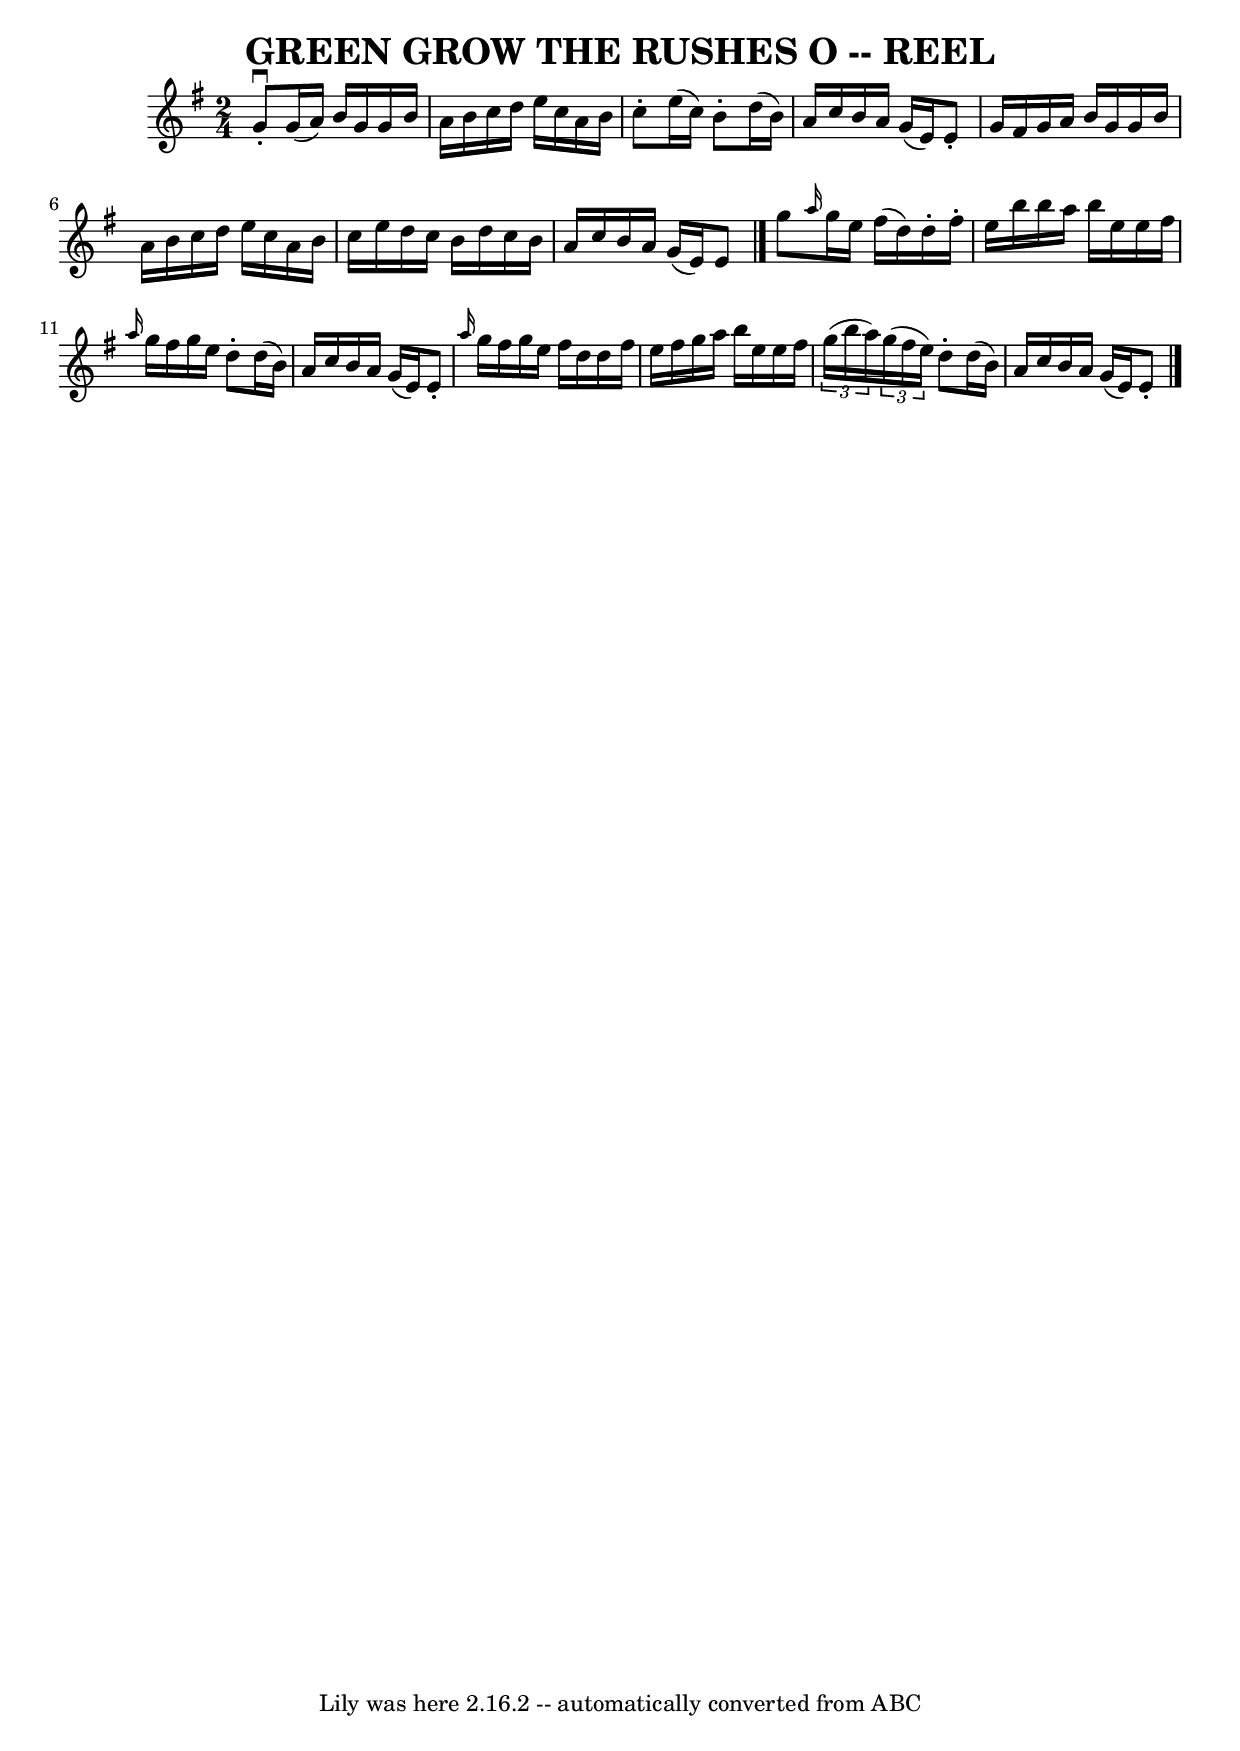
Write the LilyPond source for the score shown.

\version "2.7.40"
\include "Mammoth.ily"
\header {
	book = "Ryan's Mammoth Collection of Fiddle Tunes"
	crossRefNumber = "1"
	footnotes = ""
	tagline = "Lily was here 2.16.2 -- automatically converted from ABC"
	title = "GREEN GROW THE RUSHES O -- REEL"
}
voicedefault =  {
\set Score.defaultBarType = "empty"

\time 2/4 % %slurgraces 1
 \key g \major g'8^\downbow-. g'16 (a'16) b'16 g'16 g'16    
b'16    |
 a'16 b'16 c''16 d''16 e''16 c''16 a'16    
b'16    |
 c''8 -. e''16 (c''16) b'8 -. d''16 (b'16)  
 |
 a'16 c''16 b'16 a'16 g'16 (e'16) e'8 -.   
|
 g'16 fis'16 g'16 a'16 b'16 g'16 g'16 b'16    
|
 a'16 b'16 c''16 d''16 e''16 c''16 a'16 b'16    
|
 c''16 e''16 d''16 c''16 b'16 d''16 c''16 b'16   
 |
 a'16 c''16 b'16 a'16 g'16 (e'16) e'8    
\bar "|." g''8  \grace { a''16  } g''16 e''16 fis''16 (d''16  
-) d''16 -. fis''16 -.   |
 e''16 b''16 b''16 a''16    
b''16 e''16 e''16 fis''16    |
 \grace { a''16  } g''16    
fis''16 g''16 e''16 d''8 -. d''16 (b'16)   |
 a'16    
c''16 b'16 a'16 g'16 (e'16) e'8 -.   |
     \grace {    
a''16  } g''16 fis''16 g''16 e''16 fis''16 d''16 d''16    
fis''16    |
 e''16 fis''16 g''16 a''16 b''16 e''16    
e''16 fis''16    |
   \times 2/3 { g''16 (b''16 a''16) }   
\times 2/3 { g''16 (fis''16 e''16) } d''8 -. d''16 (b'16)  
 |
 a'16 c''16 b'16 a'16 g'16 (e'16) e'8 -.   
\bar "|."   
}

\score{
    <<

	\context Staff="default"
	{
	    \voicedefault 
	}

    >>
	\layout {
	}
	\midi {}
}
